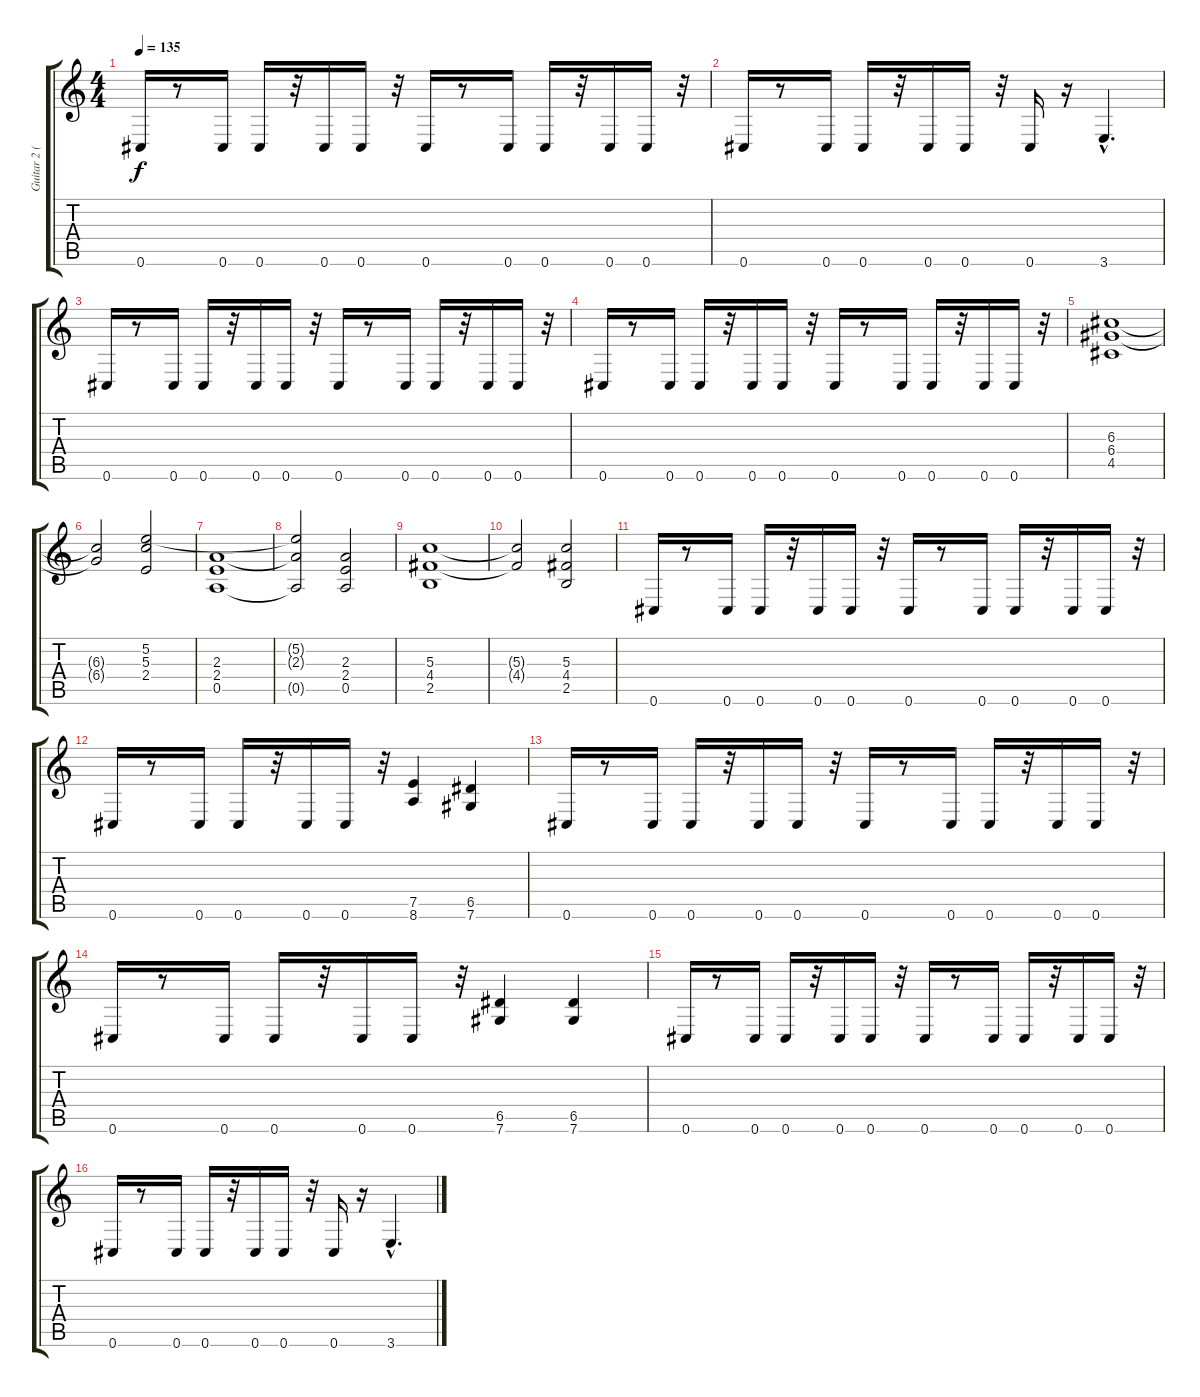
\track ("Guitar 2 (Main)" "Guitar 2 (") {instrument distortionguitar}
\staff {score tabs}
\tuning (E4 B3 G3 D3 A2 Db2) {hide}
\ts (4 4)
\tempo 135
\clef g2
\ks c
0.6.16{dy f} r.8 0.6.16 0.6.16 r.32 0.6.16 0.6.16 r.32 0.6.16 r.8 0.6.16 0.6.16 r.32 0.6.16 0.6.16 r.32 |
0.6.16 r.8 0.6.16 0.6.16 r.32 0.6.16 0.6.16 r.32 0.6.16 r.16 3.6{hac}.4{d} |
0.6.16 r.8 0.6.16 0.6.16 r.32 0.6.16 0.6.16 r.32 0.6.16 r.8 0.6.16 0.6.16 r.32 0.6.16 0.6.16 r.32 |
0.6.16 r.8 0.6.16 0.6.16 r.32 0.6.16 0.6.16 r.32 0.6.16 r.8 0.6.16 0.6.16 r.32 0.6.16 0.6.16 r.32 |
(6.3 6.4 4.5).1 |
(6.3{t} 6.4{t}).2 (5.2 5.3 2.4).2 |
(2.3 2.4 0.5).1 |
(5.2{t} 2.3{t} 0.5{t}).2 (2.3 2.4 0.5).2 |
(5.3 4.4 2.5).1 |
(5.3{t} 4.4{t}).2 (5.3 4.4 2.5).2 |
0.6.16 r.8 0.6.16 0.6.16 r.32 0.6.16 0.6.16 r.32 0.6.16 r.8 0.6.16 0.6.16 r.32 0.6.16 0.6.16 r.32 |
0.6.16 r.8 0.6.16 0.6.16 r.32 0.6.16 0.6.16 r.32 (7.5 8.6).4 (6.5 7.6).4 |
0.6.16 r.8 0.6.16 0.6.16 r.32 0.6.16 0.6.16 r.32 0.6.16 r.8 0.6.16 0.6.16 r.32 0.6.16 0.6.16 r.32 |
0.6.16 r.8 0.6.16 0.6.16 r.32 0.6.16 0.6.16 r.32 (6.5 7.6).4 (6.5 7.6).4 |
0.6.16 r.8 0.6.16 0.6.16 r.32 0.6.16 0.6.16 r.32 0.6.16 r.8 0.6.16 0.6.16 r.32 0.6.16 0.6.16 r.32 |
0.6.16 r.8 0.6.16 0.6.16 r.32 0.6.16 0.6.16 r.32 0.6.16 r.16 3.6{hac}.4{d}
